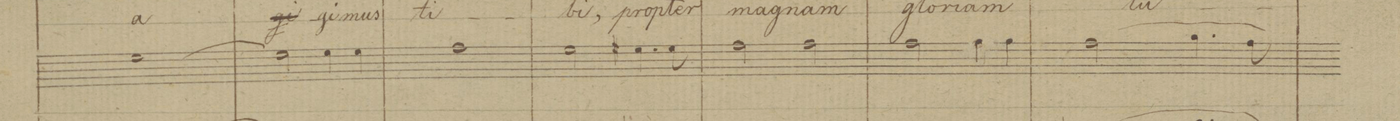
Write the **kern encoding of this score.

**kern	**text	**dynam
*I"Alto	*	*
*clefC3	*	*
*k[b-]	*	*
*met(c|)	*	*
*M2/2	*	*
[1f	.	.
=22	=22	=22
2f\]	.	.
4f\	.	.
4f\	.	.
=23	=23	=23
1g	.	.
=24	=24	=24
2f\	.	.
4.f#X\	.	.
8f#\	.	.
=25	=25	=25
2g\	.	.
2g\	.	.
=26	=26	=26
2g\	.	.
4g\	.	.
4g\	.	.
=27	=27	=27
(2g\	.	.
4.a\	.	.
8g\)	.	.
=28	=28	=28
*-	*-	*-
